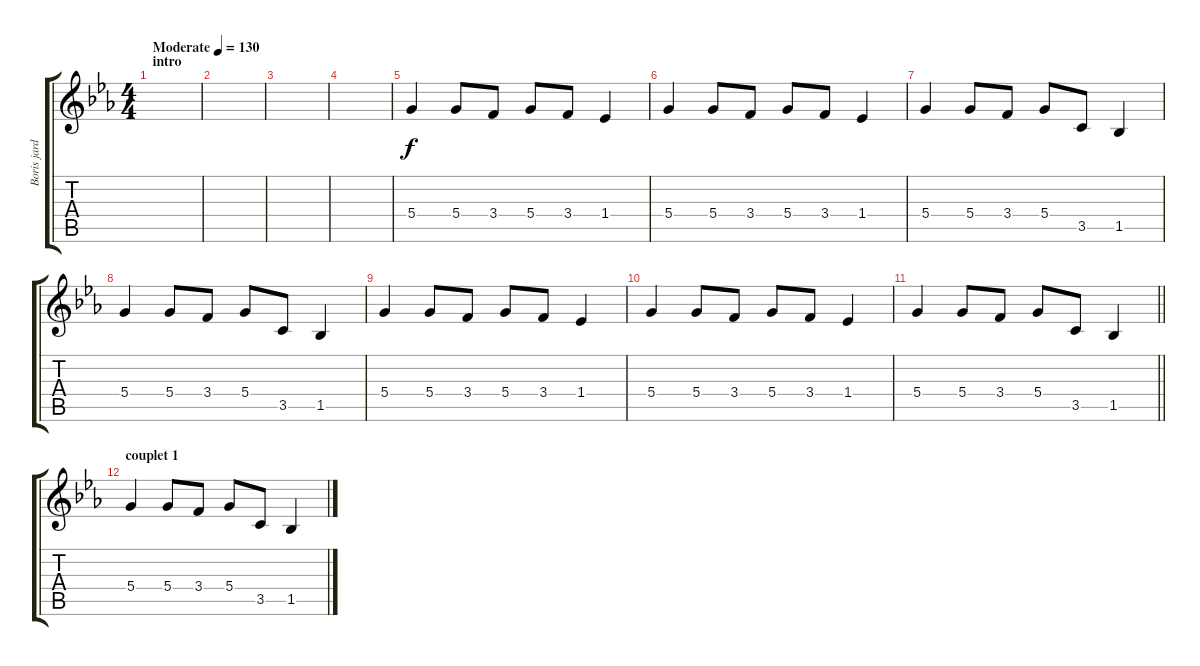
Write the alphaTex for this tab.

\track ("Boris jardel " "Boris jard") {instrument overdrivenguitar}
\staff {score tabs}
\tuning (E4 B3 G3 D3 A2 E2) {hide}
\ts (4 4)
\section ("" "intro")
\tempo (130 "Moderate")
\clef g2
\ks eb
|
|
|
|
5.4.4 5.4.8 3.4.8 5.4.8 3.4.8 1.4.4 |
5.4.4 5.4.8 3.4.8 5.4.8 3.4.8 1.4.4 |
5.4.4 5.4.8 3.4.8 5.4.8 3.5.8 1.5.4 |
5.4.4 5.4.8 3.4.8 5.4.8 3.5.8 1.5.4 |
5.4.4 5.4.8 3.4.8 5.4.8 3.4.8 1.4.4 |
5.4.4 5.4.8 3.4.8 5.4.8 3.4.8 1.4.4 |
\barLineRight lightlight
5.4.4 5.4.8 3.4.8 5.4.8 3.5.8 1.5.4 |
\section ("" "couplet 1")
5.4.4 5.4.8 3.4.8 5.4.8 3.5.8 1.5.4
